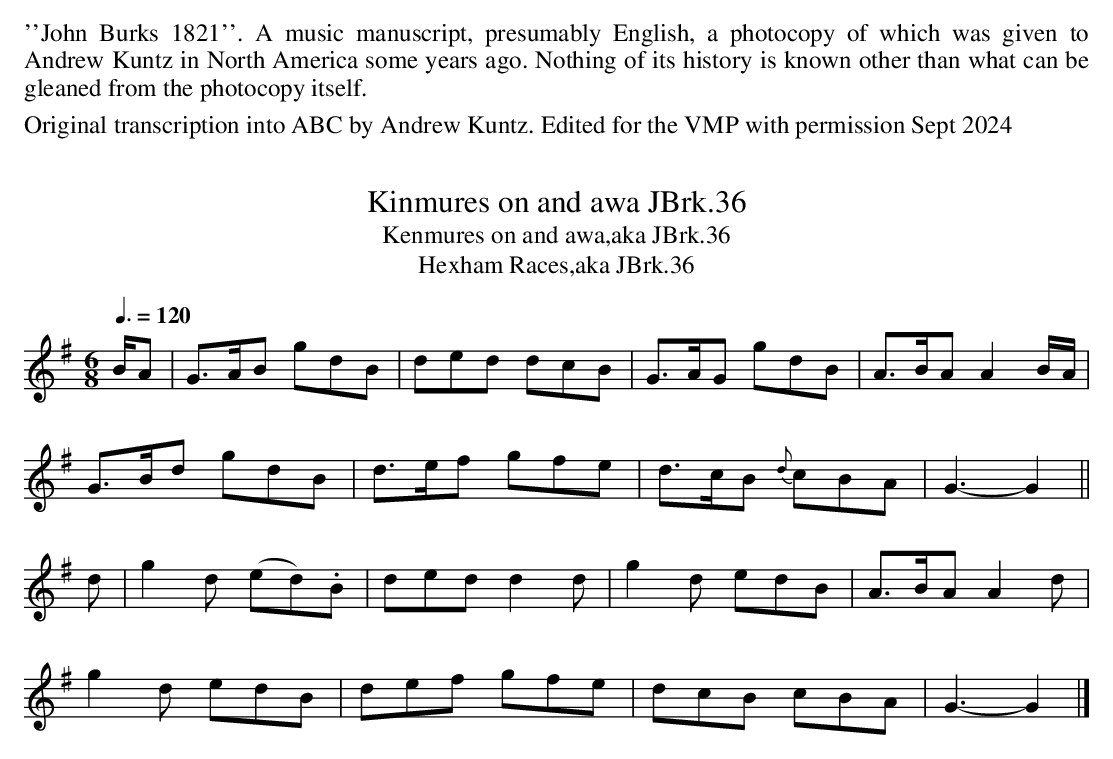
X:1
T:Kinmures on and awa JBrk.36
Q:3/8=120
T:Kenmures on and awa,aka JBrk.36
T:Hexham Races,aka JBrk.36
M:6/8
L:1/8
K:G
B/A|G>AB gdB|ded dcB|G>AG gdB|A>BA A2 B/A/|
G>Bd gdB|d>ef gfe|d>cB {d}cBA|G3-G2||
d|g2d (ed).B|ded d2d|g2d edB|A>BA A2d|
g2d edB|def gfe|dcB cBA|G3-G2|]
